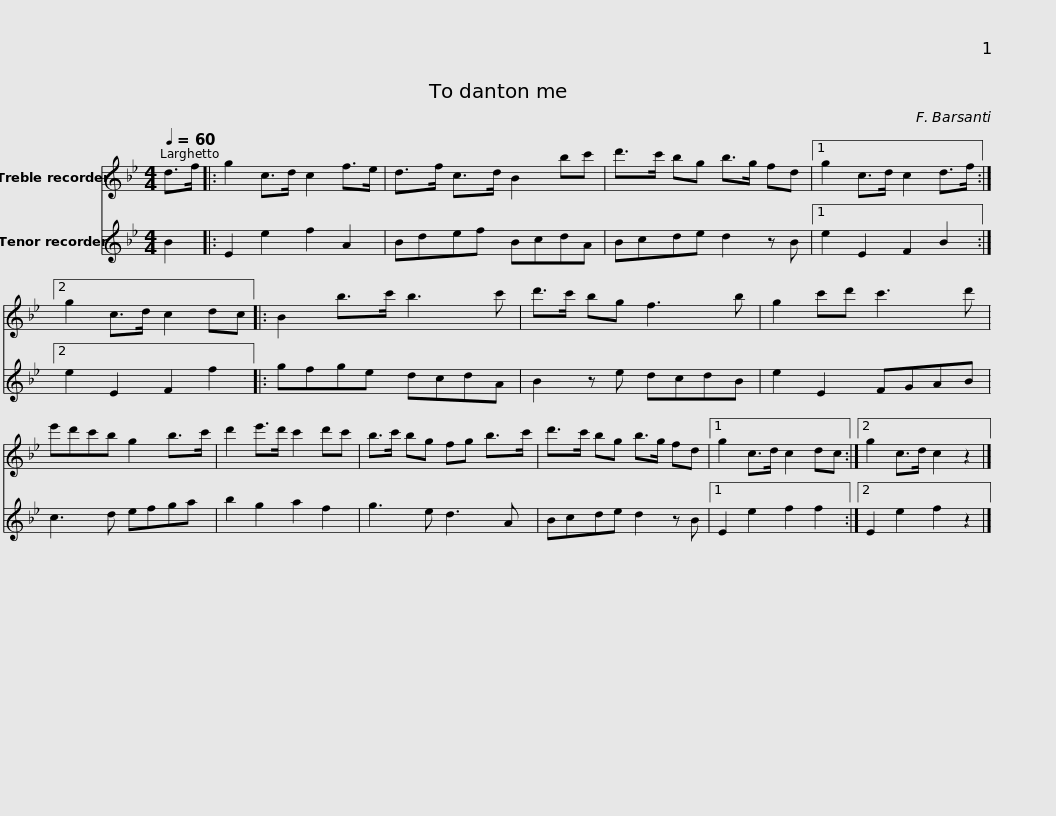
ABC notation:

X:1
%%score 1 2
L:1/8
Q:1/4=60
M:4/4
I:linebreak $
K:Bb
V:1 treble transpose=12
V:2 treble transpose=-12
V:1
 d>f |: g2 c>d c2 f>e | d>f c>d B2 bc' | d'>c' bg b>g fd |1$ g2 c>d c2 d>f :|2 %5
 g2 c>d c2 dc |: B2 b>c' b3 c' | d'>c' bg f3 b | g2 c'd' c'3 d' |$ e'd'c'b g2 b>c' | %10
 d'2 e'>d' c'2 d'c' | b>c' bg fg b>c' | d'>c' bg b>g fd |1$ g2 c>d c2 dc :|2 g2 c>d c2 z2 |] %15
V:2
 B2 |: E2 e2 f2 A2 | Bdef BcdA | Bcde d2 z B |1$ e2 E2 F2 B2 :|2 %5
 e2 E2 F2 f2 |: gfge dcdA | B2 z e dcdB | e2 E2 FGAB |$ c3 d efga | %10
 b2 g2 a2 f2 | g3 e d3 A | Bcde d2 z B |1$ E2 e2 f2 f2 :|2 E2 e2 f2 z2 |] %15
